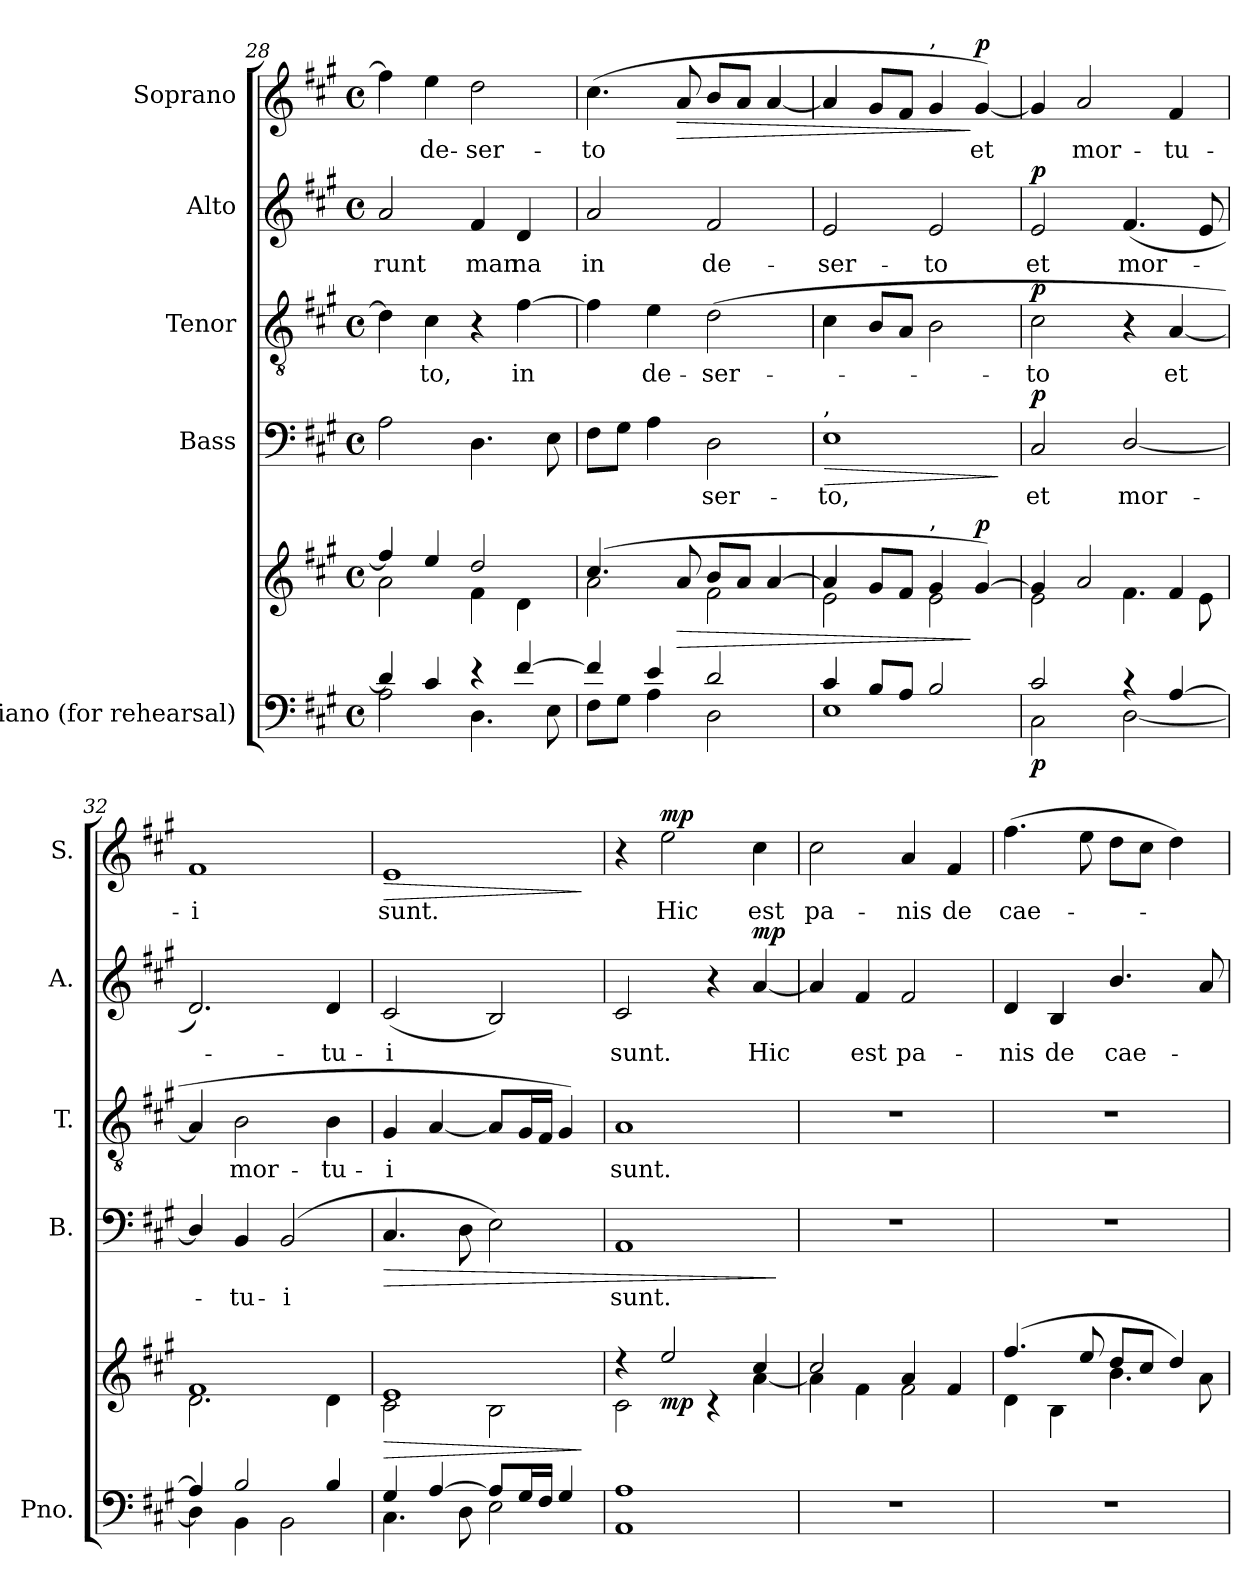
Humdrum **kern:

**kern	**kern	**dynam	**kern	**text	**dynam	**kern	**text	**dynam	**kern	**text	**dynam	**kern	**text	**dynam
*part5	*part5	*part5	*part4	*part4	*part4	*part3	*part3	*part3	*part2	*part2	*part2	*part1	*part1	*part1
*staff6	*staff5	*staff5/6	*staff4	*staff4	*staff4	*staff3	*staff3	*staff3	*staff2	*staff2	*staff2	*staff1	*staff1	*staff1
*I"Piano (for  rehearsal)	*	*	*I"Bass	*	*	*I"Tenor	*	*	*I"Alto	*	*	*I"Soprano	*	*
*I'Pno.	*	*	*I'B.	*	*	*I'T.	*	*	*I'A.	*	*	*I'S.	*	*
*clefF4	*clefG2	*	*clefF4	*	*	*clefGv2	*	*	*clefG2	*	*	*clefG2	*	*
*k[f#c#g#]	*k[f#c#g#]	*	*k[f#c#g#]	*	*	*k[f#c#g#]	*	*	*k[f#c#g#]	*	*	*k[f#c#g#]	*	*
*A:	*A:	*	*A:	*	*	*A:	*	*	*A:	*	*	*A:	*	*
*M4/4	*M4/4	*	*M4/4	*	*	*M4/4	*	*	*M4/4	*	*	*M4/4	*	*
*met(c)	*met(c)	*	*met(c)	*	*	*met(c)	*	*	*met(c)	*	*	*met(c)	*	*
=28	=28	=28	=28	=28	=28	=28	=28	=28	=28	=28	=28	=28	=28	=28
*^	*^	*	*	*	*	*	*	*	*	*	*	*	*	*
!	!	!	!	!	!	!	!	!	!	!	!	!LO:LY:b	!	!	!	!
4d/]	2A\	4ff#/]	2a\	.	2A\	.	.	4d\]	.	.	2a/	-runt	.	4ff#\]	.	.
!	!	!	!	!	!	!	!	!	!LO:LY:b	!	!	!	!	!	!LO:LY:b	!
4c#/	.	4ee/	.	.	.	.	.	4c#\	-to,	.	.	.	.	4ee\	de-	.
!	!	!	!	!	!	!	!	!	!	!	!	!LO:LY:b	!	!	!LO:LY:b	!
4r	4.D\	2dd/	4f#\	.	4.D\	.	.	4r	.	.	4f#/	man-	.	2dd\	-ser-	.
!	!	!	!	!	!	!	!	!	!LO:LY:b	!	!	!LO:LY:b	!	!	!	!
[4f#/	.	.	4d\	.	.	.	.	[4f#\	in	.	4d/	-na	.	.	.	.
.	8E\	.	.	.	8E\	.	.	.	.	.	.	.	.	.	.	.
=29	=29	=29	=29	=29	=29	=29	=29	=29	=29	=29	=29	=29	=29	=29	=29	=29
!	!	!	!	!	!	!	!	!	!	!	!	!LO:LY:b	!	!	!LO:LY:b	!
4f#/]	8F#\L	(<4.cc#/	2a\	.	8F#\L	.	.	4f#\]	.	.	2a/	in	.	(<4.cc#\	-to	.
.	8G#\J	.	.	.	8G#\J	.	.	.	.	.	.	.	.	.	.	.
!	!	!	!	!	!	!	!	!	!LO:LY:b	!	!	!	!	!	!	!
4e/	4A\	.	.	.	4A\	.	.	4e\	de-	.	.	.	.	.	.	.
!	!	!	!	!LO:HP:b	!	!	!	!	!	!	!	!	!	!	!	!LO:HP:b
.	.	8a/	.	>	.	.	.	.	.	.	.	.	.	8a/	.	>
!	!	!	!	!	!	!LO:LY:b	!	!	!LO:LY:b	!	!	!LO:LY:b	!	!	!	!
2d/	2D\	8b/L	2f#\	.	2D\	-ser-	.	(>2d\	-ser--	.	2f#/	de-	.	8b/L	.	.
.	.	8a/J	.	.	.	.	.	.	.	.	.	.	.	8a/J	.	.
.	.	[4a/	.	.	.	.	.	.	.	.	.	.	.	[4a/	.	.
=30	=30	=30	=30	=30	=30	=30	=30	=30	=30	=30	=30	=30	=30	=30	=30	=30
!	!	!	!	!	!LO:TX:a:t=,	!	!	!	!	!	!	!	!	!	!	!
!	!	!	!	!	!	!LO:LY:b	!LO:HP:b	!	!	!	!	!LO:LY:b	!	!	!	!
4c#/	1E	4a/]	2e\	.	1E	-to,	>	4c#\	.	.	2e/	-ser-	.	4a/]	.	.
8B/L	.	8g#/L	.	.	.	.	.	8B/L	.	.	.	.	.	8g#/L	.	.
8A/J	.	8f#/J	.	.	.	.	.	8A/J	.	.	.	.	.	8f#/J	.	.
!	!	!	!	!	!	!	!	!	!	!	!	!	!	!LO:TX:a:t=,	!	!
!	!	!LO:TX:a:t=,	!	!	!	!	!	!	!	!	!	!	!	!	!	!
!	!	!	!	!	!	!	!	!	!	!	!	!LO:LY:b	!	!	!	!
2B/	.	4g#/	2e\	.	.	.	.	2B\	.	.	2e/	-to	.	4g#/	.	.
!	!	!	!	!LO:DY:n=1:a	!	!	!	!	!	!	!	!	!	!	!LO:LY:b	!LO:DY:n=1:a
.	.	[4g#/)	.	] p	.	.	.	.	.	.	.	.	.	[4g#/)	et	] p
*v	*v	*	*	*	*	*	*	*	*	*	*	*	*	*	*	*
*	*v	*v	*	*	*	*	*	*	*	*	*	*	*	*	*
.	.	.	.	.	]	.	.	.	.	.	.	.	.	.
!!LO:LB:g=z
=31	=31	=31	=31	=31	=31	=31	=31	=31	=31	=31	=31	=31	=31	=31
*^	*^	*	*	*	*	*	*	*	*	*	*	*	*	*
!	!	!	!	!LO:DY:b=2	!	!LO:LY:b	!LO:DY:a	!	!LO:LY:b	!LO:DY:a	!	!LO:LY:b	!LO:DY:b	!	!	!
2c#/	2C#\	4g#/]	2e\	p	2C#/	et	p	2c#\	-to	p	2e/	et	p	4g#/]	.	.
!	!	!	!	!	!	!	!	!	!	!	!	!	!	!	!LO:LY:b	!
.	.	2a/	.	.	.	.	.	.	.	.	.	.	.	2a/	mor-	.
!	!	!	!	!	!	!LO:LY:b	!	!	!	!	!	!LO:LY:b	!	!	!	!
4r	[2D\	.	4.f#\	.	[2D/	mor--	.	4r	.	.	(<4.f#/	mor--	.	.	.	.
!	!	!	!	!	!	!	!	!	!LO:LY:b	!	!	!	!	!	!LO:LY:b	!
[4A/	.	4f#/	.	.	.	.	.	[4A/	et	.	.	.	.	4f#/	-tu-	.
.	.	.	8e\	.	.	.	.	.	.	.	8e/	.	.	.	.	.
=32	=32	=32	=32	=32	=32	=32	=32	=32	=32	=32	=32	=32	=32	=32	=32	=32
!	!	!	!	!	!	!	!	!	!	!	!	!	!	!	!LO:LY:b	!
4A/]	4D\]	1f#	2.d\	.	4D/]	.	.	4A/]	.	.	2.d/)	.	.	1f#	-i	.
!	!	!	!	!	!	!LO:LY:b	!	!	!LO:LY:b	!	!	!	!	!	!	!
2B/	4BB\	.	.	.	4BB/	-tu-	.	2B\	mor-	.	.	.	.	.	.	.
!	!	!	!	!	!	!LO:LY:b	!	!	!	!	!	!	!	!	!	!
.	2BB\	.	.	.	(>2BB/	-i	.	.	.	.	.	.	.	.	.	.
!	!	!	!	!	!	!	!	!	!LO:LY:b	!	!	!LO:LY:b	!	!	!	!
4B/	.	.	4d\	.	.	.	.	4B\	-tu-	.	4d/	-tu-	.	.	.	.
=33	=33	=33	=33	=33	=33	=33	=33	=33	=33	=33	=33	=33	=33	=33	=33	=33
!	!	!	!	!LO:HP:b	!	!	!LO:HP:b	!	!LO:LY:b	!	!	!LO:LY:b	!	!	!LO:LY:b	!LO:HP:b
4G#/	4.C#\	1e	2c#\	>	4.C#/	.	>	4G#/	-i	.	(<2c#/	-i	.	1e	sunt.	>
[4A/	.	.	.	.	.	.	.	[4A/	.	.	.	.	.	.	.	.
.	8D\	.	.	.	8D\	.	.	.	.	.	.	.	.	.	.	.
8A/L]	2E\	.	2B\	.	2E\)	.	.	8A/L]	.	.	2B/)	.	.	.	.	.
16G#/L	.	.	.	.	.	.	.	16G#/L	.	.	.	.	.	.	.	.
16F#/JJ	.	.	.	.	.	.	.	16F#/JJ	.	.	.	.	.	.	.	.
4G#/	.	.	.	.	.	.	.	4G#/)	.	.	.	.	.	.	.	.
*v	*v	*	*	*	*	*	*	*	*	*	*	*	*	*	*	*
*	*v	*v	*	*	*	*	*	*	*	*	*	*	*	*	*
.	.	]	.	.	.	.	.	.	.	.	.	.	.	]
=34	=34	=34	=34	=34	=34	=34	=34	=34	=34	=34	=34	=34	=34	=34
*^	*^	*	*	*	*	*	*	*	*	*	*	*	*	*
!	!	!	!	!	!	!LO:LY:b	!	!	!LO:LY:b	!	!	!LO:LY:b	!	!	!	!
1A	1AA	4r	2c#\	.	1AA	sunt.	.	1A	sunt.	.	2c#/	sunt.	.	4r	.	.
!	!	!	!	!LO:DY:b	!	!	!	!	!	!	!	!	!	!	!LO:LY:b	!LO:DY:a
.	.	2ee/	.	mp	.	.	.	.	.	.	.	.	.	2ee\	Hic	mp
.	.	.	4r	.	.	.	.	.	.	.	4r	.	.	.	.	.
!	!	!	!	!	!	!	!	!	!	!	!	!LO:LY:b	!LO:DY:a	!	!LO:LY:b	!
.	.	4cc#/	[4a\	.	.	.	.	.	.	.	[4a/	Hic	mp	4cc#\	est	.
*v	*v	*	*	*	*	*	*	*	*	*	*	*	*	*	*	*
*	*v	*v	*	*	*	*	*	*	*	*	*	*	*	*	*
.	.	.	.	.	]	.	.	.	.	.	.	.	.	.
=35	=35	=35	=35	=35	=35	=35	=35	=35	=35	=35	=35	=35	=35	=35
*	*^	*	*	*	*	*	*	*	*	*	*	*	*	*
!	!	!	!	!	!	!	!	!	!	!	!	!	!	!LO:LY:b	!
1r	2cc#/	4a\]	.	1r	.	.	1r	.	.	4a/]	.	.	2cc#\	pa-	.
!	!	!	!	!	!	!	!	!	!	!	!LO:LY:b	!	!	!	!
.	.	4f#\	.	.	.	.	.	.	.	4f#/	est	.	.	.	.
!	!	!	!	!	!	!	!	!	!	!	!LO:LY:b	!	!	!LO:LY:b	!
.	4a/	2f#\	.	.	.	.	.	.	.	2f#/	pa-	.	4a/	-nis	.
!	!	!	!	!	!	!	!	!	!	!	!	!	!	!LO:LY:b	!
.	4f#/	.	.	.	.	.	.	.	.	.	.	.	4f#/	de	.
=36	=36	=36	=36	=36	=36	=36	=36	=36	=36	=36	=36	=36	=36	=36	=36
!	!	!	!	!	!	!	!	!	!	!	!LO:LY:b	!	!	!LO:LY:b	!
1r	(>4.ff#/	4d\	.	1r	.	.	1r	.	.	4d/	-nis	.	(>4.ff#\	cae--	.
!	!	!	!	!	!	!	!	!	!	!	!LO:LY:b	!	!	!	!
.	.	4B\	.	.	.	.	.	.	.	4B/	de	.	.	.	.
.	8ee/	.	.	.	.	.	.	.	.	.	.	.	8ee\	.	.
!	!	!	!	!	!	!	!	!	!	!	!LO:LY:b	!	!	!	!
.	8dd/L	4.b\	.	.	.	.	.	.	.	4.b/	cae--	.	8dd\L	.	.
.	8cc#/J	.	.	.	.	.	.	.	.	.	.	.	8cc#\J	.	.
.	4dd/)	.	.	.	.	.	.	.	.	.	.	.	4dd\)	.	.
.	.	8a\	.	.	.	.	.	.	.	8a/	.	.	.	.	.
*	*v	*v	*	*	*	*	*	*	*	*	*	*	*	*	*
=	=	=	=	=	=	=	=	=	=	=	=	=	=	=
*-	*-	*-	*-	*-	*-	*-	*-	*-	*-	*-	*-	*-	*-	*-
